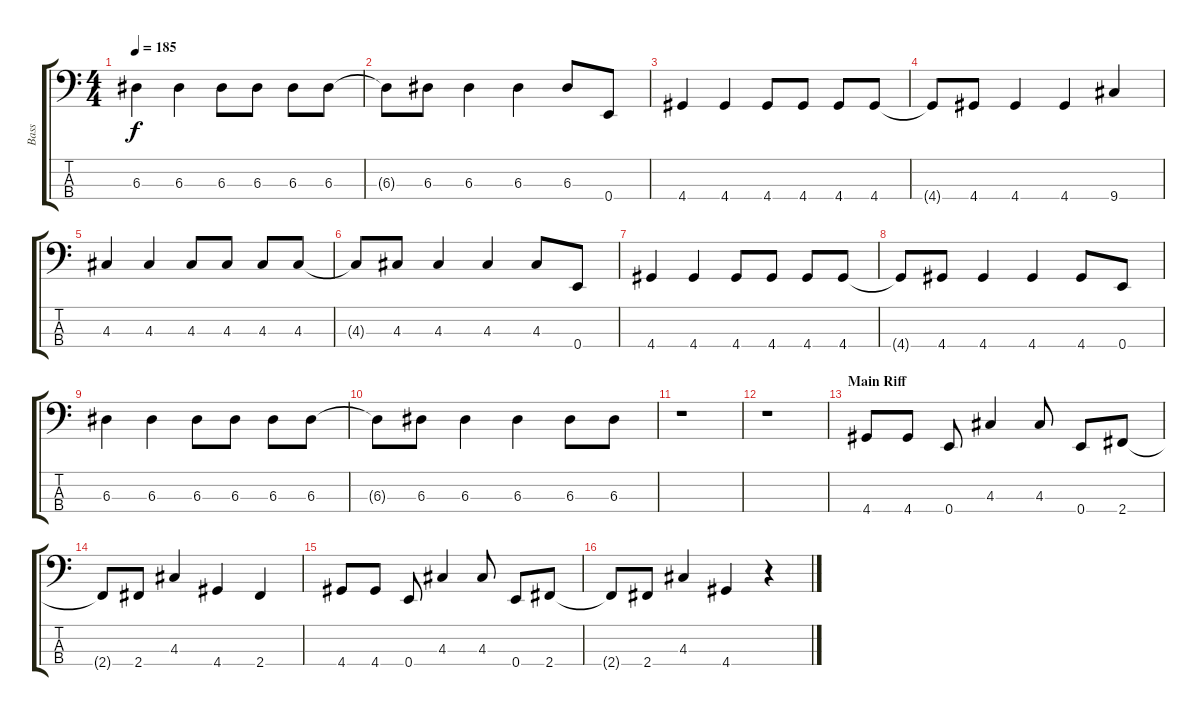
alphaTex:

\track ("Bass" "Bass") {instrument electricbasspick}
\staff {score tabs}
\tuning (G2 D2 A1 E1) {hide}
\ts (4 4)
\tempo 185
\clef f4
\ks c
6.3.4{dy f} 6.3.4 6.3.8 6.3.8 6.3.8 6.3.8 |
6.3{t}.8 6.3.8 6.3.4 6.3.4 6.3.8 0.4.8 |
4.4.4 4.4.4 4.4.8 4.4.8 4.4.8 4.4.8 |
4.4{t}.8 4.4.8 4.4.4 4.4.4 9.4.4 |
4.3.4 4.3.4 4.3.8 4.3.8 4.3.8 4.3.8 |
4.3{t}.8 4.3.8 4.3.4 4.3.4 4.3.8 0.4.8 |
4.4.4 4.4.4 4.4.8 4.4.8 4.4.8 4.4.8 |
4.4{t}.8 4.4.8 4.4.4 4.4.4 4.4.8 0.4.8 |
6.3.4 6.3.4 6.3.8 6.3.8 6.3.8 6.3.8 |
6.3{t}.8 6.3.8 6.3.4 6.3.4 6.3.8 6.3.8 |
r.1 |
r.1 |
\section ("" "Main Riff")
4.4.8 4.4.8 0.4.8 4.3.4 4.3.8 0.4.8 2.4.8 |
2.4{t}.8 2.4.8 4.3.4 4.4.4 2.4.4 |
4.4.8 4.4.8 0.4.8 4.3.4 4.3.8 0.4.8 2.4.8 |
2.4{t}.8 2.4.8 4.3.4 4.4.4 r.4
